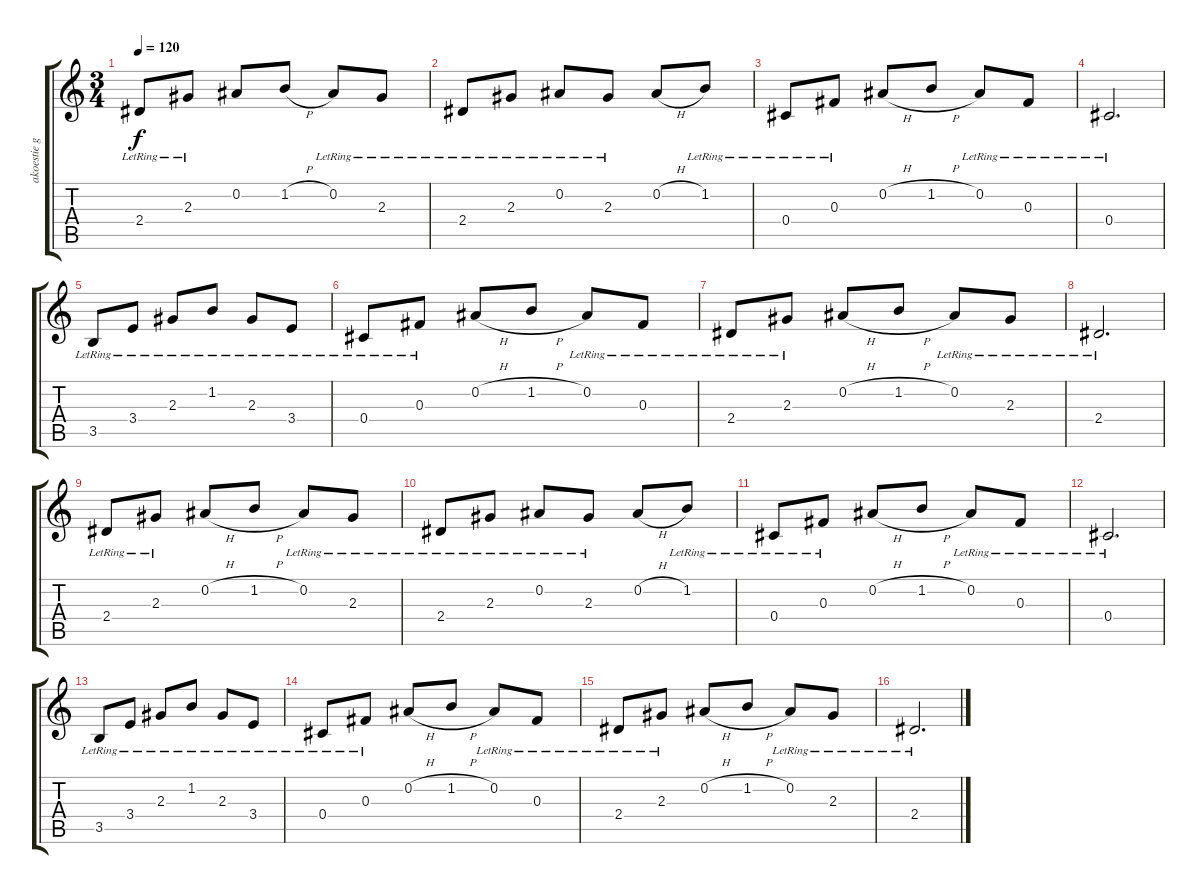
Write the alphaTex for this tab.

\track ("akoestie guitar" "akoestie g") {instrument acousticguitarsteel}
\staff {score tabs}
\tuning (Eb4 Bb3 Gb3 Db3 Ab2 Eb2) {hide}
\ts (3 4)
\tempo 120
\clef g2
\ks c
2.4{lr}.8{dy f} 2.3{lr}.8 0.2.8 1.2{h}.8 0.2{lr}.8 2.3{lr}.8 |
2.4{lr}.8 2.3{lr}.8 0.2{lr}.8 2.3{lr}.8 0.2{h}.8 1.2{lr}.8 |
0.4{lr}.8 0.3{lr}.8 0.2{h}.8 1.2{h}.8 0.2{lr}.8 0.3{lr}.8 |
0.4{lr}.2{d} |
3.5{lr}.8 3.4{lr}.8 2.3{lr}.8 1.2{lr}.8 2.3{lr}.8 3.4{lr}.8 |
0.4{lr}.8 0.3{lr}.8 0.2{h}.8 1.2{h}.8 0.2{lr}.8 0.3{lr}.8 |
2.4{lr}.8 2.3{lr}.8 0.2{h}.8 1.2{h}.8 0.2{lr}.8 2.3{lr}.8 |
2.4{lr}.2{d} |
2.4{lr}.8 2.3{lr}.8 0.2{h}.8 1.2{h}.8 0.2{lr}.8 2.3{lr}.8 |
2.4{lr}.8 2.3{lr}.8 0.2{lr}.8 2.3{lr}.8 0.2{h}.8 1.2{lr}.8 |
0.4{lr}.8 0.3{lr}.8 0.2{h}.8 1.2{h}.8 0.2{lr}.8 0.3{lr}.8 |
0.4{lr}.2{d} |
3.5{lr}.8 3.4{lr}.8 2.3{lr}.8 1.2{lr}.8 2.3{lr}.8 3.4{lr}.8 |
0.4{lr}.8 0.3{lr}.8 0.2{h}.8 1.2{h}.8 0.2{lr}.8 0.3{lr}.8 |
2.4{lr}.8 2.3{lr}.8 0.2{h}.8 1.2{h}.8 0.2{lr}.8 2.3{lr}.8 |
2.4{lr}.2{d}
